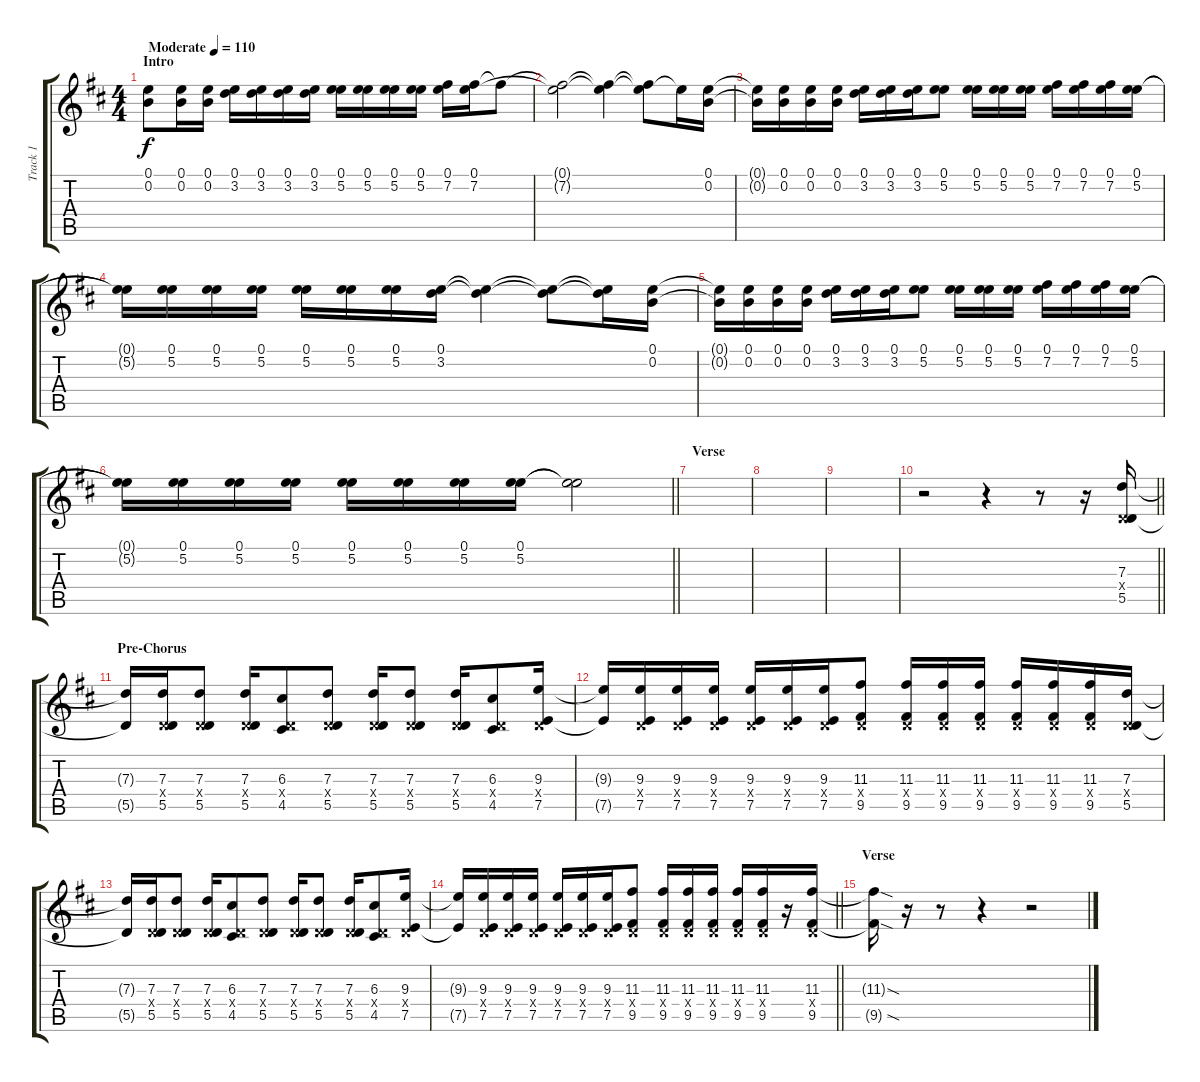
\track ("Track 1" "Track 1") {instrument overdrivenguitar}
\staff {score tabs}
\tuning (E4 B3 G3 D3 A2 D2) {hide}
\ts (4 4)
\section ("" "Intro")
\tempo (110 "Moderate")
\clef g2
\ks d
(0.1 0.2).8{dy f instrument overdrivenguitar} (0.1 0.2).16 (0.1 0.2).16 (0.1 3.2).16 (0.1 3.2).16 (0.1 3.2).16 (0.1 3.2).16 (0.1 5.2).16 (0.1 5.2).16 (0.1 5.2).16 (0.1 5.2).16 (0.1 7.2).16 (0.1 7.2).16 7.2{t}.8 |
(0.1{t} 7.2{t}).2 (0.1{t} 7.2{t}).4 (0.1{t} 7.2{t}).8 0.1{t}.16 (0.1 0.2).16 |
(0.1{t} 0.2{t}).16 (0.1 0.2).16 (0.1 0.2).16 (0.1 0.2).16 (0.1 3.2).16 (0.1 3.2).16 (0.1 3.2).16 (0.1 5.2).8 (0.1 5.2).16 (0.1 5.2).16 (0.1 5.2).16 (0.1 7.2).16 (0.1 7.2).16 (0.1 7.2).16 (0.1 5.2).16 |
(0.1{t} 5.2{t}).16 (0.1 5.2).16 (0.1 5.2).16 (0.1 5.2).16 (0.1 5.2).16 (0.1 5.2).16 (0.1 5.2).16 (0.1 3.2).16 (0.1{t} 3.2{t}).4 (0.1{t} 3.2{t}).8 (0.1{t} 3.2{t}).16 (0.1 0.2).16 |
(0.1{t} 0.2{t}).16 (0.1 0.2).16 (0.1 0.2).16 (0.1 0.2).16 (0.1 3.2).16 (0.1 3.2).16 (0.1 3.2).16 (0.1 5.2).8 (0.1 5.2).16 (0.1 5.2).16 (0.1 5.2).16 (0.1 7.2).16 (0.1 7.2).16 (0.1 7.2).16 (0.1 5.2).16 |
\barLineRight lightlight
(0.1{t} 5.2{t}).16 (0.1 5.2).16 (0.1 5.2).16 (0.1 5.2).16 (0.1 5.2).16 (0.1 5.2).16 (0.1 5.2).16 (0.1 5.2).16 (0.1{t} 5.2{t}).2 |
\section ("" "Verse")
|
|
|
\barLineRight lightlight
r.2 r.4 r.8 r.16 (7.3 0.4{x} 5.5).16 |
\section ("" "Pre-Chorus")
(7.3{t} 5.5{t}).16 (7.3 0.4{x} 5.5).16 (7.3 0.4{x} 5.5).8 (7.3 0.4{x} 5.5).16 (6.3 0.4{x} 4.5).8 (7.3 0.4{x} 5.5).8 (7.3 0.4{x} 5.5).16 (7.3 0.4{x} 5.5).8 (7.3 0.4{x} 5.5).16 (6.3 0.4{x} 4.5).8 (9.3 0.4{x} 7.5).16 |
(9.3{t} 7.5{t}).16 (9.3 0.4{x} 7.5).16 (9.3 0.4{x} 7.5).16 (9.3 0.4{x} 7.5).16 (9.3 0.4{x} 7.5).16 (9.3 0.4{x} 7.5).16 (9.3 0.4{x} 7.5).16 (11.3 0.4{x} 9.5).8 (11.3 0.4{x} 9.5).16 (11.3 0.4{x} 9.5).16 (11.3 0.4{x} 9.5).16 (11.3 0.4{x} 9.5).16 (11.3 0.4{x} 9.5).16 (11.3 0.4{x} 9.5).16 (7.3 0.4{x} 5.5).16 |
(7.3{t} 5.5{t}).16 (7.3 0.4{x} 5.5).16 (7.3 0.4{x} 5.5).8 (7.3 0.4{x} 5.5).16 (6.3 0.4{x} 4.5).8 (7.3 0.4{x} 5.5).8 (7.3 0.4{x} 5.5).16 (7.3 0.4{x} 5.5).8 (7.3 0.4{x} 5.5).16 (6.3 0.4{x} 4.5).8 (9.3 0.4{x} 7.5).16 |
\barLineRight lightlight
(9.3{t} 7.5{t}).16 (9.3 0.4{x} 7.5).16 (9.3 0.4{x} 7.5).16 (9.3 0.4{x} 7.5).16 (9.3 0.4{x} 7.5).16 (9.3 0.4{x} 7.5).16 (9.3 0.4{x} 7.5).16 (11.3 0.4{x} 9.5).8 (11.3 0.4{x} 9.5).16 (11.3 0.4{x} 9.5).16 (11.3 0.4{x} 9.5).16 (11.3 0.4{x} 9.5).16 (11.3 0.4{x} 9.5).16 r.16 (11.3 0.4{x} 9.5).16 |
\section ("" "Verse")
(11.3{sod t} 9.5{sod t}).16 r.16 r.8 r.4 r.2
